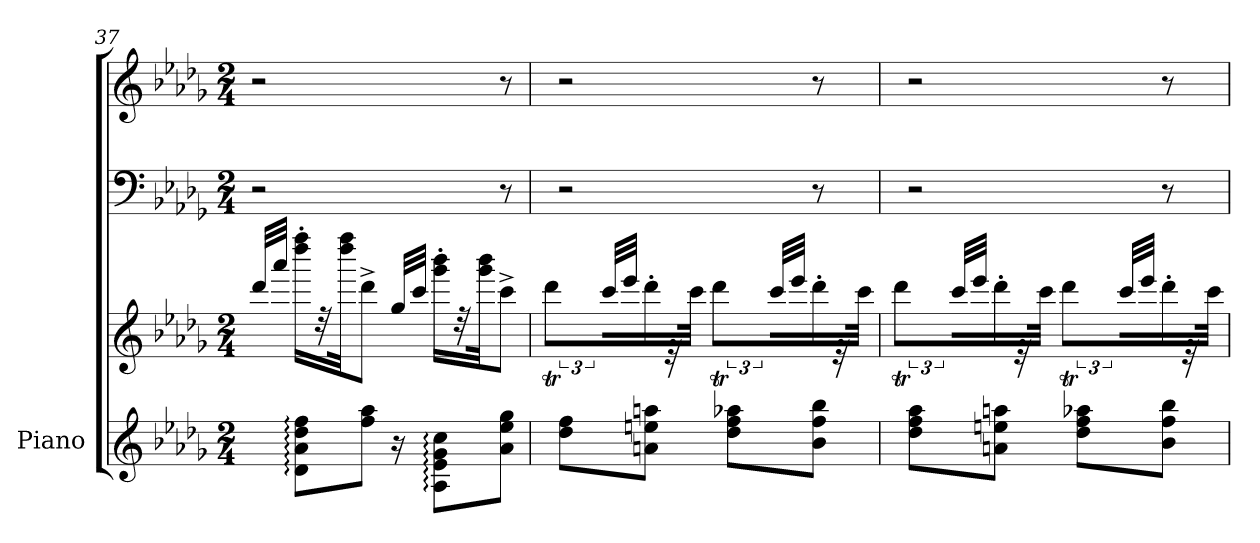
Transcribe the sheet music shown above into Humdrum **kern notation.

**kern	**kern	**kern	**kern
*part1	*part1	*part1	*part1
*staff4	*staff3	*staff2	*staff1
*I"Piano	*	*	*
*I'Pno.	*	*	*
*clefG2	*clefG2	*clefF4	*clefG2
*k[b-e-a-d-g-]	*k[b-e-a-d-g-]	*k[b-e-a-d-g-]	*k[b-e-a-d-g-]
*M2/4	*M2/4	*M2/4	*M2/4
=37	=37	=37	=37
16ryy	32ddd-/LLL	2r	2r
.	32aaa-/JJJ	.	.
8d-\: 8a-\: 8dd-\: 8ff\:L	16dddd-\' 16ffff\'LL	.	.
.	32rdd	.	.
.	32dddd-\ 32ffff\JK	.	.
8ff\ 8aa-\J	8ddd-^\J	.	.
16r	32gg-/LLL	.	.
.	32ccc/JJJ	.	.
8A-\: 8e-\: 8g-\: 8cc\:L	16ggg-\' 16bbb-\'LL	.	.
.	32rdd	.	.
.	32ggg-\ 32bbb-\JK	.	.
8a-\ 8ee-\ 8gg-\J	8ccc^\J	8r	8r
=38	=38	=38	=38
*	*^	*	*
8dd-\ 8ff\L	24.cccyy	8ddd-T\L	2r	2r
.	24.ddd-yy	.	.	.
16ryy	32ccc/LLL	16ryy	.	.
.	32eee-/JJJ	.	.	.
8an\ 8een\ 8aan\J	16ryy	16ddd-'\L	.	.
.	16ryy	32re	.	.
.	.	32ccc\JJk	.	.
8dd-\ 8ff\ 8aa-X\L	24.cccyy	8ddd-T\L	.	.
.	24.ddd-yy	.	.	.
16ryy	32ccc/LLL	16ryy	.	.
.	32eee-/JJJ	.	.	.
8b-\ 8ff\ 8bb-\J	16ryy	16ddd-'\L	8r	8r
.	16ryy	32re	.	.
.	.	32ccc\JJk	.	.
!!LO:LB:g=z
=39	=39	=39	=39	=39
8dd-\ 8ff\ 8aa-\L	24.cccyy	8ddd-T\L	2r	2r
.	24.ddd-yy	.	.	.
16ryy	32ccc/LLL	16ryy	.	.
.	32eee-/JJJ	.	.	.
8an\ 8een\ 8aan\J	16ryy	16ddd-'\L	.	.
.	16ryy	32re	.	.
.	.	32ccc\JJk	.	.
8dd-\ 8ff\ 8aa-X\L	24.cccyy	8ddd-T\L	.	.
.	24.ddd-yy	.	.	.
16ryy	32ccc/LLL	16ryy	.	.
.	32eee-/JJJ	.	.	.
8b-\ 8ff\ 8bb-\J	16ryy	16ddd-'\L	8r	8r
.	16ryy	32re	.	.
.	.	32ccc\JJk	.	.
*	*v	*v	*	*
=	=	=	=
*-	*-	*-	*-
